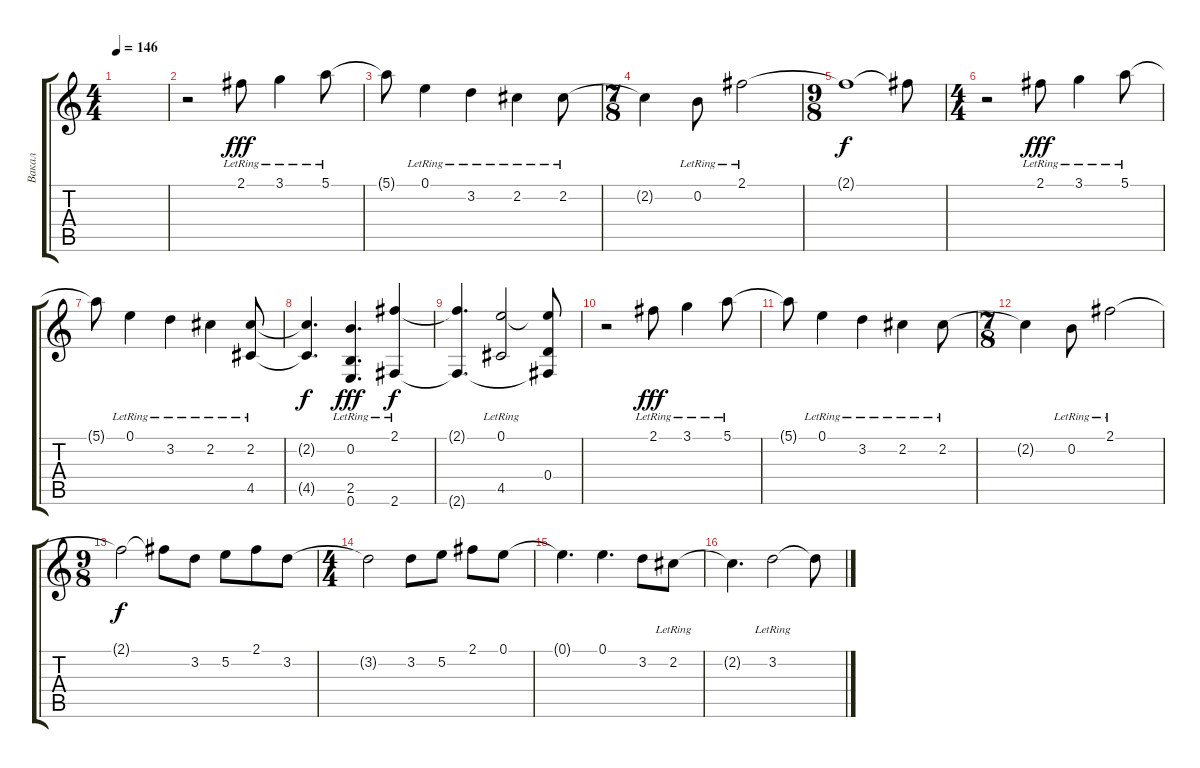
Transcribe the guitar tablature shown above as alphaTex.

\track ("Вакал" "Вакал") {instrument electricguitarclean}
\staff {score tabs}
\tuning (E4 B3 G3 D3 A2 E2) {hide}
\ts (4 4)
\section ("" " ")
\tempo 146
\clef g2
\ks c
|
r.2 2.1{lr}.8{dy fff} 3.1{lr}.4 5.1{lr}.8 |
5.1{t}.8 0.1{lr}.4 3.2{lr}.4 2.2{lr}.4 2.2{lr}.8 |
\ts (7 8)
2.2{t}.4 0.2{lr}.8 2.1{lr}.2 |
\ts (9 8)
2.1{t}.1{dy f} 2.1{t}.8 |
\ts (4 4)
r.2 2.1{lr}.8{dy fff} 3.1{lr}.4 5.1{lr}.8 |
5.1{t}.8 0.1{lr}.4 3.2{lr}.4 2.2{lr}.4 (2.2{lr} 4.5{lr}).8 |
(2.2{t} 4.5{t}).4{d dy f} (0.2{lr} 2.5{lr} 0.6).4{d dy fff} (2.1{lr} 2.6).4{dy f} |
(2.1{t} 2.6{t}).4{d} (0.1{lr} 4.5).2 (0.1{t} 0.4 2.6{t}).8 |
r.2 2.1{lr}.8{dy fff} 3.1{lr}.4 5.1{lr}.8 |
5.1{t}.8 0.1{lr}.4 3.2{lr}.4 2.2{lr}.4 2.2{lr}.8 |
\ts (7 8)
2.2{t}.4 0.2{lr}.8 2.1{lr}.2 |
\ts (9 8)
2.1{t}.2{dy f} 2.1{t}.8 3.2.8 5.2.8 2.1.8 3.2.8 |
\ts (4 4)
3.2{t}.2 3.2.8 5.2.8 2.1.8 0.1.8 |
0.1{t}.4{d} 0.1.4{d} 3.2.8 2.2{lr}.8 |
2.2{t}.4{d} 3.2{lr}.2 3.2{t}.8
